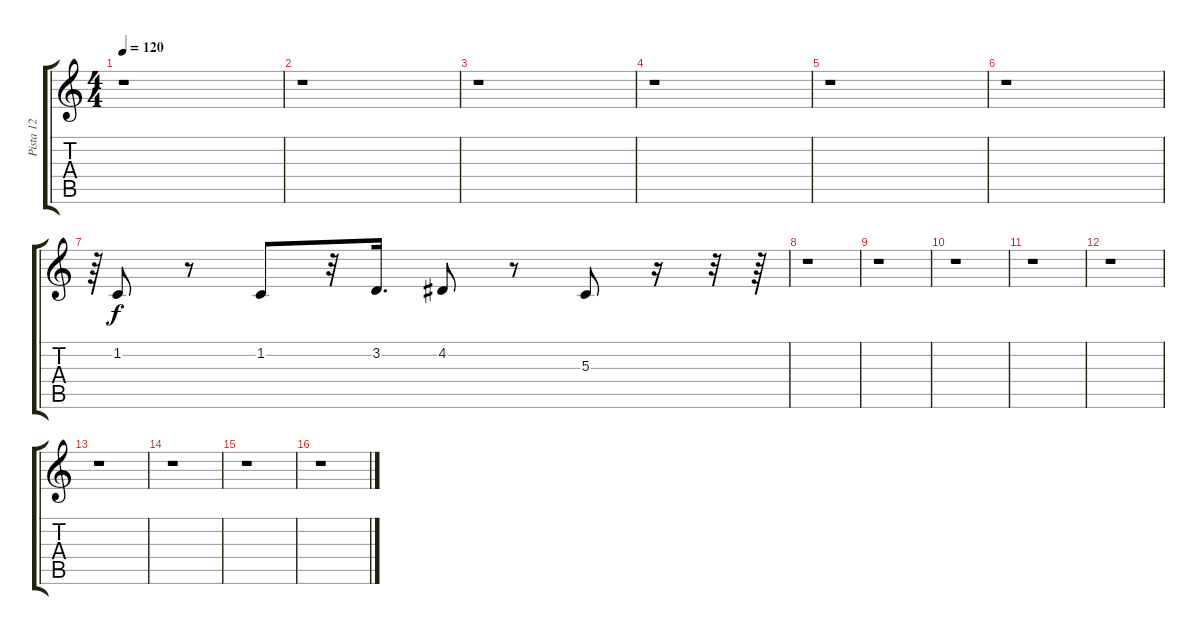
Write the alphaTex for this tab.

\track ("Pista 12" "Pista 12") {instrument marimba}
\staff {score tabs}
\tuning (E4 B3 G3 D3 A2 E2) {hide}
\ts (4 4)
\tempo 120
\clef g2
\ks c
r.1{dy f} |
r.1 |
r.1 |
r.1 |
r.1 |
r.1 |
r.64{tu (3 2)} 1.2.8 r.8 1.2.8 r.32 3.2.16{d} 4.2.8 r.8 5.3.8 r.16 r.32 r.64 |
r.1 |
r.1 |
r.1 |
r.1 |
r.1 |
r.1 |
r.1 |
r.1 |
r.1
